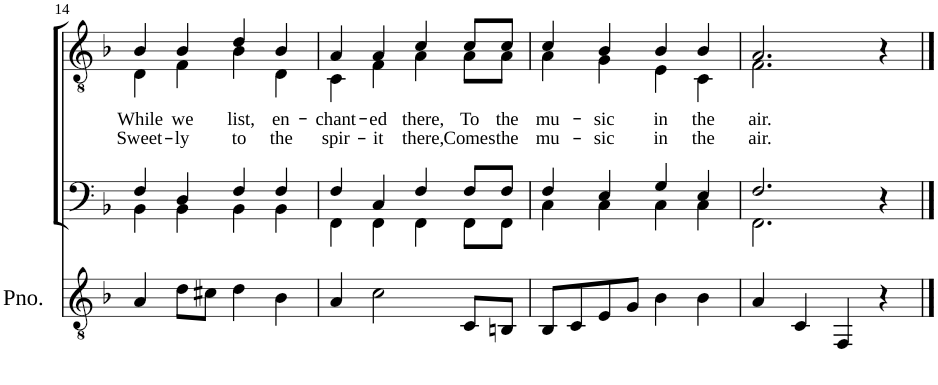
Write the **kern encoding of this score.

**kern	**kern	**kern	**text	**text
*part3	*part2	*part1	*part1	*part1
*staff3	*staff2	*staff1	*staff1	*staff1
*I"Piano	*I"Piano	*I"Piano	*	*
*I'Pno.	*I'Pno	*I'Pno	*	*
!!LO:PB:g=z
*clefGv2	*clefF4	*clefGv2	*	*
*k[b-]	*k[b-]	*k[b-]	*	*
*M4/4	*M4/4	*M4/4	*	*
*met(c)	*met(c)	*met(c)	*	*
=14	=14	=14	=14	=14
*	*^	*	*	*
!	!	!	!	!LO:LY:b	!LO:LY:b
*	*	*	*^	*	*
4A/	4F/	4BB-\	4B-/	4D\	While	Sweet-
!	!	!	!	!	!LO:LY:b	!LO:LY:b
8d\L	4D/	4BB-\	4B-/	4F\	we	-ly
8c#X\J	.	.	.	.	.	.
!	!	!	!	!	!LO:LY:b	!LO:LY:b
4d\	4F/	4BB-\	4d/	4B-\	list,	to
!	!	!	!	!	!LO:LY:b	!LO:LY:b
4B-\	4F/	4BB-\	4B-/	4D\	en-	the
=15	=15	=15	=15	=15	=15	=15
!	!	!	!	!	!LO:LY:b	!LO:LY:b
4A/	4F/	4FF\	4A/	4C\	-chant-	spir-
!	!	!	!	!	!LO:LY:b	!LO:LY:b
2c\	4C/	4FF\	4A/	4F\	-ed	-it
!	!	!	!	!	!LO:LY:b	!LO:LY:b
.	4F/	4FF\	4c/	4A\	there,	there,
!	!	!	!	!	!LO:LY:b	!LO:LY:b
8C/L	8F/L	8FF\L	8c/L	8A\L	To	Comes
!	!	!	!	!	!LO:LY:b	!LO:LY:b
8BBn/J	8F/J	8FF\J	8c/J	8A\J	the	the
=16	=16	=16	=16	=16	=16	=16
!	!	!	!	!	!LO:LY:b	!LO:LY:b
8BB-/L	4F/	4C\	4c/	4A\	mu-	mu-
8C/	.	.	.	.	.	.
!	!	!	!	!	!LO:LY:b	!LO:LY:b
8E/	4E/	4C\	4B-/	4G\	-sic	-sic
8G/J	.	.	.	.	.	.
!	!	!	!	!	!LO:LY:b	!LO:LY:b
4B-\	4G/	4C\	4B-/	4E\	in	in
!	!	!	!	!	!LO:LY:b	!LO:LY:b
4B-\	4E/	4C\	4B-/	4C\	the	the
=17	=17	=17	=17	=17	=17	=17
!	!	!	!	!	!LO:LY:b	!LO:LY:b
4A/	2.F/	2.FF\	2.A/	2.F\	air.	air.
4C/	.	.	.	.	.	.
4FF/	.	.	.	.	.	.
4r	4r	4ryy	4r	4ryy	.	.
*	*v	*v	*	*	*	*
*	*	*v	*v	*	*
==	==	==	==	==
*-	*-	*-	*-	*-
